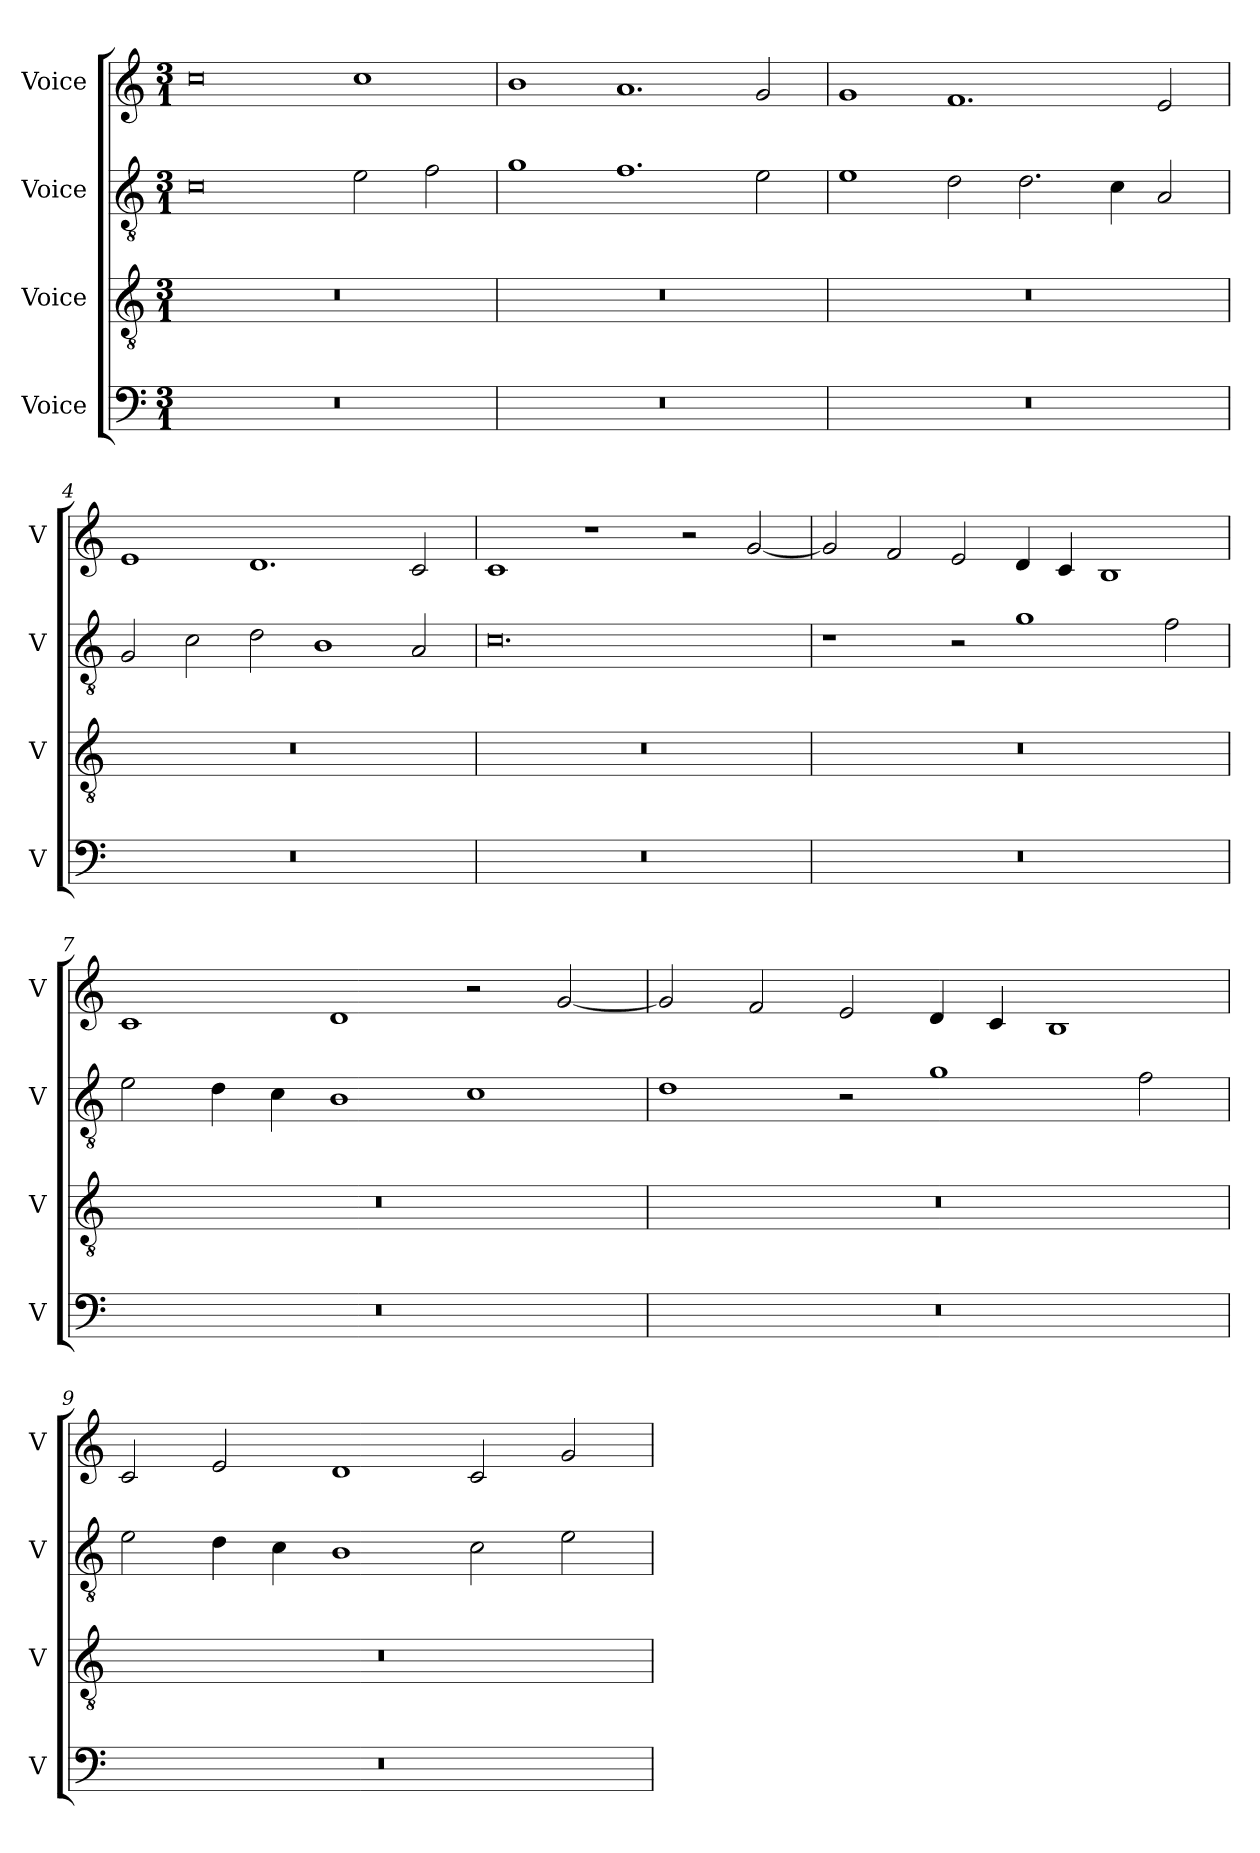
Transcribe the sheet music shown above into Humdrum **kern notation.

**kern	**kern	**kern	**kern
*part4	*part3	*part2	*part1
*staff4	*staff3	*staff2	*staff1
*I"Voice	*I"Voice	*I"Voice	*I"Voice
*I'V	*I'V	*I'V	*I'V
*clefF4	*clefGv2	*clefGv2	*clefG2
*k[]	*k[]	*k[]	*k[]
*M3/1	*M3/1	*M3/1	*M3/1
=1	=1	=1	=1
0.r	0.r	0c	0cc
.	.	2e\	1cc
.	.	2f\	.
=2	=2	=2	=2
0.r	0.r	1g	1b
.	.	1.f	1.a
.	.	2e\	2g/
=3	=3	=3	=3
0.r	0.r	1e	1g
.	.	2d\	1.f
.	.	2.d\	.
.	.	4c\	.
.	.	2A/	2e/
!!LO:LB:g=z
=4	=4	=4	=4
0.r	0.r	2G/	1e
.	.	2c\	.
.	.	2d\	1.d
.	.	1B	.
.	.	2A/	2c/
=5	=5	=5	=5
0.r	0.r	0.c	1c
.	.	.	1r
.	.	.	2r
.	.	.	[2g/
=6	=6	=6	=6
0.r	0.r	1r	2g/]
.	.	.	2f/
.	.	2r	2e/
.	.	1g	4d/
.	.	.	4c/
.	.	.	1B
.	.	2f\	.
!!LO:LB:g=z
=7	=7	=7	=7
0.r	0.r	2e\	1c
.	.	4d\	.
.	.	4c\	.
.	.	1B	1d
.	.	1c	2r
.	.	.	[2g/
=8	=8	=8	=8
0.r	0.r	1d	2g/]
.	.	.	2f/
.	.	2r	2e/
.	.	1g	4d/
.	.	.	4c/
.	.	.	1B
.	.	2f\	.
!!LO:PB:g=z
=9	=9	=9	=9
0.r	0.r	2e\	2c/
.	.	4d\	2e/
.	.	4c\	.
.	.	1B	1d
.	.	2c\	2c/
.	.	2e\	2g/
=	=	=	=
*-	*-	*-	*-
